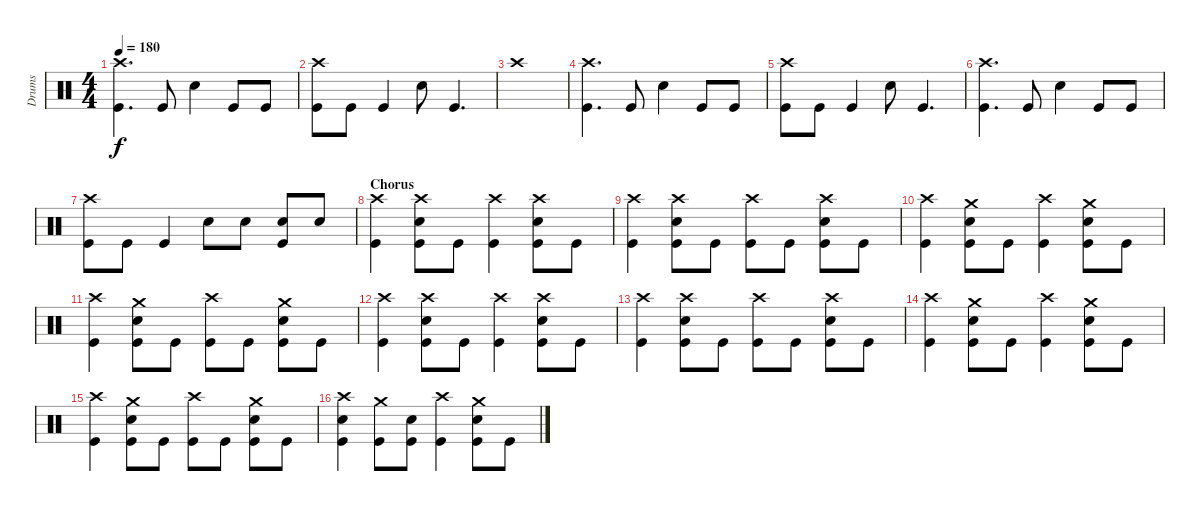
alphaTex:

\track ("Drums" "Drums") {instrument percussion}
\staff {score}
\articulation defaults
\ts (4 4)
\tempo 180
\clef neutral
\ks c
("Crash high (hit)" "Kick (hit)").4{d dy f} "Kick (hit)".8 "Snare (hit) 2".4 "Kick (hit)".8 "Kick (hit)".8 |
("Crash high (hit)" "Kick (hit)").8 "Kick (hit)".8 "Kick (hit)".4 "Snare (hit) 2".8 "Kick (hit)".4{d} |
"Crash high (hit)".1 |
("Crash high (hit)" "Kick (hit)").4{d} "Kick (hit)".8 "Snare (hit) 2".4 "Kick (hit)".8 "Kick (hit)".8 |
("Crash high (hit)" "Kick (hit)").8 "Kick (hit)".8 "Kick (hit)".4 "Snare (hit) 2".8 "Kick (hit)".4{d} |
("Crash high (hit)" "Kick (hit)").4{d} "Kick (hit)".8 "Snare (hit) 2".4 "Kick (hit)".8 "Kick (hit)".8 |
("Crash high (hit)" "Kick (hit)").8 "Kick (hit)".8 "Kick (hit)".4 "Snare (hit) 2".8 "Snare (hit) 2".8 ("Snare (hit) 2" "Kick (hit)").8 "Snare (hit) 2".8 |
\section ("" "Chorus")
("Crash high (hit)" "Kick (hit)").4 ("Crash high (hit)" "Snare (hit) 2" "Kick (hit)").8 "Kick (hit)".8 ("Crash high (hit)" "Kick (hit)").4 ("Crash high (hit)" "Snare (hit) 2" "Kick (hit)").8 "Kick (hit)".8 |
("Crash high (hit)" "Kick (hit)").4 ("Crash high (hit)" "Snare (hit) 2" "Kick (hit)").8 "Kick (hit)".8 ("Crash high (hit)" "Kick (hit)").8 "Kick (hit)".8 ("Crash high (hit)" "Snare (hit) 2" "Kick (hit)").8 "Kick (hit)".8 |
("Crash high (hit)" "Kick (hit)").4 ("Crash medium (hit)" "Snare (hit) 2" "Kick (hit)").8 "Kick (hit)".8 ("Crash high (hit)" "Kick (hit)").4 ("Crash medium (hit)" "Snare (hit) 2" "Kick (hit)").8 "Kick (hit)".8 |
("Crash high (hit)" "Kick (hit)").4 ("Crash medium (hit)" "Snare (hit) 2" "Kick (hit)").8 "Kick (hit)".8 ("Crash high (hit)" "Kick (hit)").8 "Kick (hit)".8 ("Crash medium (hit)" "Snare (hit) 2" "Kick (hit)").8 "Kick (hit)".8 |
("Crash high (hit)" "Kick (hit)").4 ("Crash high (hit)" "Snare (hit) 2" "Kick (hit)").8 "Kick (hit)".8 ("Crash high (hit)" "Kick (hit)").4 ("Crash high (hit)" "Snare (hit) 2" "Kick (hit)").8 "Kick (hit)".8 |
("Crash high (hit)" "Kick (hit)").4 ("Crash high (hit)" "Snare (hit) 2" "Kick (hit)").8 "Kick (hit)".8 ("Crash high (hit)" "Kick (hit)").8 "Kick (hit)".8 ("Crash high (hit)" "Snare (hit) 2" "Kick (hit)").8 "Kick (hit)".8 |
("Crash high (hit)" "Kick (hit)").4 ("Crash medium (hit)" "Snare (hit) 2" "Kick (hit)").8 "Kick (hit)".8 ("Crash high (hit)" "Kick (hit)").4 ("Crash medium (hit)" "Snare (hit) 2" "Kick (hit)").8 "Kick (hit)".8 |
("Crash high (hit)" "Kick (hit)").4 ("Crash medium (hit)" "Snare (hit) 2" "Kick (hit)").8 "Kick (hit)".8 ("Crash high (hit)" "Kick (hit)").8 "Kick (hit)".8 ("Crash medium (hit)" "Snare (hit) 2" "Kick (hit)").8 "Kick (hit)".8 |
("Crash high (hit)" "Snare (hit) 2" "Kick (hit)").4 ("Crash medium (hit)" "Kick (hit)").8 ("Snare (hit) 2" "Kick (hit)").8 ("Crash high (hit)" "Kick (hit)").4 ("Crash medium (hit)" "Snare (hit) 2" "Kick (hit)").8 "Kick (hit)".8
